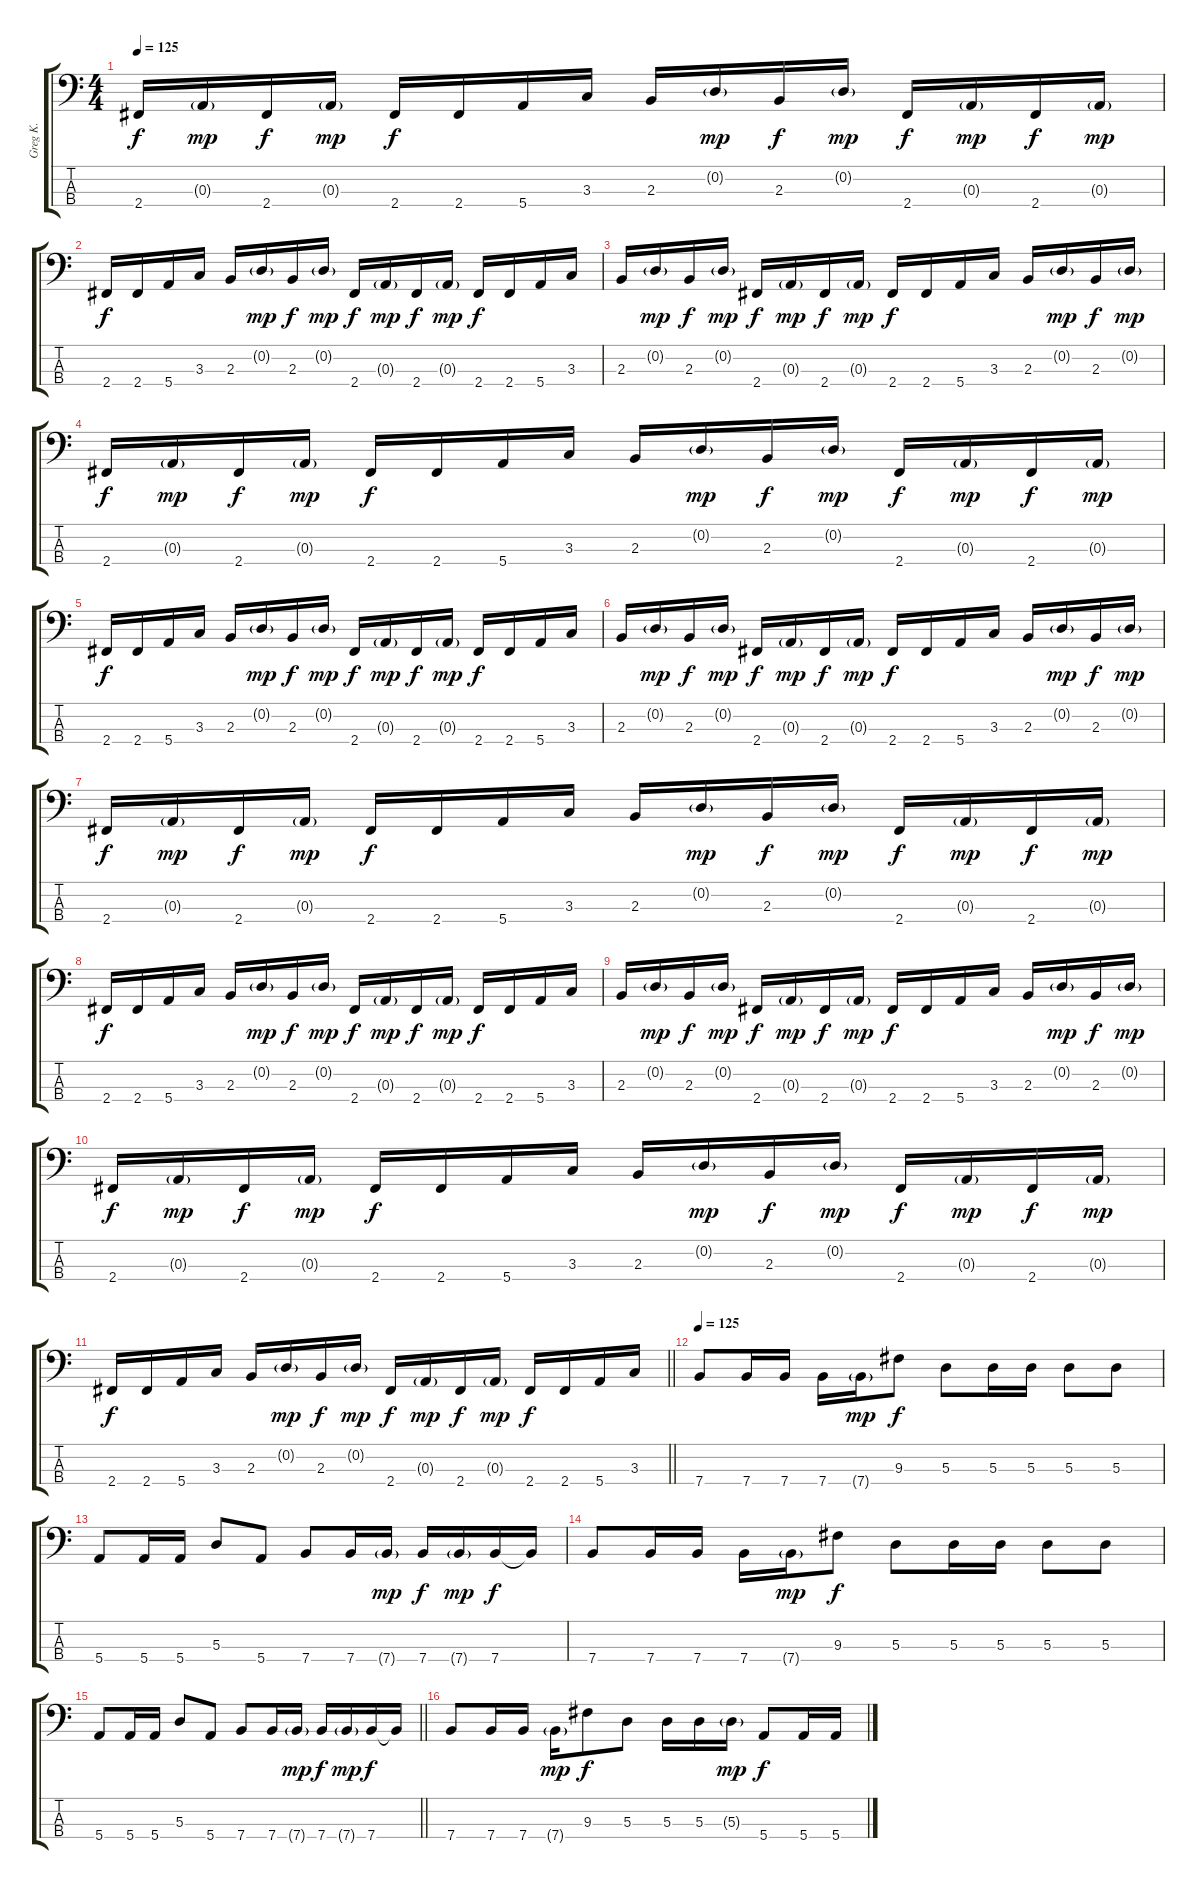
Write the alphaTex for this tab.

\track ("Greg K." "Greg K.") {instrument electricbasspick}
\staff {score tabs}
\tuning (G2 D2 A1 E1) {hide}
\ts (4 4)
\tempo 125
\clef f4
\ks c
2.4.16{dy f} 0.3{g}.16{dy mp} 2.4.16{dy f} 0.3{g}.16{dy mp} 2.4.16{dy f} 2.4.16 5.4.16 3.3.16 2.3.16 0.2{g}.16{dy mp} 2.3.16{dy f} 0.2{g}.16{dy mp} 2.4.16{dy f} 0.3{g}.16{dy mp} 2.4.16{dy f} 0.3{g}.16{dy mp} |
2.4.16{dy f} 2.4.16 5.4.16 3.3.16 2.3.16 0.2{g}.16{dy mp} 2.3.16{dy f} 0.2{g}.16{dy mp} 2.4.16{dy f} 0.3{g}.16{dy mp} 2.4.16{dy f} 0.3{g}.16{dy mp} 2.4.16{dy f} 2.4.16 5.4.16 3.3.16 |
2.3.16 0.2{g}.16{dy mp} 2.3.16{dy f} 0.2{g}.16{dy mp} 2.4.16{dy f} 0.3{g}.16{dy mp} 2.4.16{dy f} 0.3{g}.16{dy mp} 2.4.16{dy f} 2.4.16 5.4.16 3.3.16 2.3.16 0.2{g}.16{dy mp} 2.3.16{dy f} 0.2{g}.16{dy mp} |
2.4.16{dy f} 0.3{g}.16{dy mp} 2.4.16{dy f} 0.3{g}.16{dy mp} 2.4.16{dy f} 2.4.16 5.4.16 3.3.16 2.3.16 0.2{g}.16{dy mp} 2.3.16{dy f} 0.2{g}.16{dy mp} 2.4.16{dy f} 0.3{g}.16{dy mp} 2.4.16{dy f} 0.3{g}.16{dy mp} |
2.4.16{dy f} 2.4.16 5.4.16 3.3.16 2.3.16 0.2{g}.16{dy mp} 2.3.16{dy f} 0.2{g}.16{dy mp} 2.4.16{dy f} 0.3{g}.16{dy mp} 2.4.16{dy f} 0.3{g}.16{dy mp} 2.4.16{dy f} 2.4.16 5.4.16 3.3.16 |
2.3.16 0.2{g}.16{dy mp} 2.3.16{dy f} 0.2{g}.16{dy mp} 2.4.16{dy f} 0.3{g}.16{dy mp} 2.4.16{dy f} 0.3{g}.16{dy mp} 2.4.16{dy f} 2.4.16 5.4.16 3.3.16 2.3.16 0.2{g}.16{dy mp} 2.3.16{dy f} 0.2{g}.16{dy mp} |
2.4.16{dy f} 0.3{g}.16{dy mp} 2.4.16{dy f} 0.3{g}.16{dy mp} 2.4.16{dy f} 2.4.16 5.4.16 3.3.16 2.3.16 0.2{g}.16{dy mp} 2.3.16{dy f} 0.2{g}.16{dy mp} 2.4.16{dy f} 0.3{g}.16{dy mp} 2.4.16{dy f} 0.3{g}.16{dy mp} |
2.4.16{dy f} 2.4.16 5.4.16 3.3.16 2.3.16 0.2{g}.16{dy mp} 2.3.16{dy f} 0.2{g}.16{dy mp} 2.4.16{dy f} 0.3{g}.16{dy mp} 2.4.16{dy f} 0.3{g}.16{dy mp} 2.4.16{dy f} 2.4.16 5.4.16 3.3.16 |
2.3.16 0.2{g}.16{dy mp} 2.3.16{dy f} 0.2{g}.16{dy mp} 2.4.16{dy f} 0.3{g}.16{dy mp} 2.4.16{dy f} 0.3{g}.16{dy mp} 2.4.16{dy f} 2.4.16 5.4.16 3.3.16 2.3.16 0.2{g}.16{dy mp} 2.3.16{dy f} 0.2{g}.16{dy mp} |
2.4.16{dy f} 0.3{g}.16{dy mp} 2.4.16{dy f} 0.3{g}.16{dy mp} 2.4.16{dy f} 2.4.16 5.4.16 3.3.16 2.3.16 0.2{g}.16{dy mp} 2.3.16{dy f} 0.2{g}.16{dy mp} 2.4.16{dy f} 0.3{g}.16{dy mp} 2.4.16{dy f} 0.3{g}.16{dy mp} |
\barLineRight lightlight
2.4.16{dy f} 2.4.16 5.4.16 3.3.16 2.3.16 0.2{g}.16{dy mp} 2.3.16{dy f} 0.2{g}.16{dy mp} 2.4.16{dy f} 0.3{g}.16{dy mp} 2.4.16{dy f} 0.3{g}.16{dy mp} 2.4.16{dy f} 2.4.16 5.4.16 3.3.16 |
\tempo 125
7.4.8 7.4.16 7.4.16 7.4.16 7.4{g}.16{dy mp} 9.3.8{dy f} 5.3.8 5.3.16 5.3.16 5.3.8 5.3.8 |
5.4.8 5.4.16 5.4.16 5.3.8 5.4.8 7.4.8 7.4.16 7.4{g}.16{dy mp} 7.4.16{dy f} 7.4{g}.16{dy mp} 7.4.16{dy f} 7.4{t}.16 |
7.4.8 7.4.16 7.4.16 7.4.16 7.4{g}.16{dy mp} 9.3.8{dy f} 5.3.8 5.3.16 5.3.16 5.3.8 5.3.8 |
\barLineRight lightlight
5.4.8 5.4.16 5.4.16 5.3.8 5.4.8 7.4.8 7.4.16 7.4{g}.16{dy mp} 7.4.16{dy f} 7.4{g}.16{dy mp} 7.4.16{dy f} 7.4{t}.16 |
7.4.8 7.4.16 7.4.16 7.4{g}.16{dy mp} 9.3.8{dy f} 5.3.8 5.3.16 5.3.16 5.3{g}.16{dy mp} 5.4.8{dy f} 5.4.16 5.4.16
